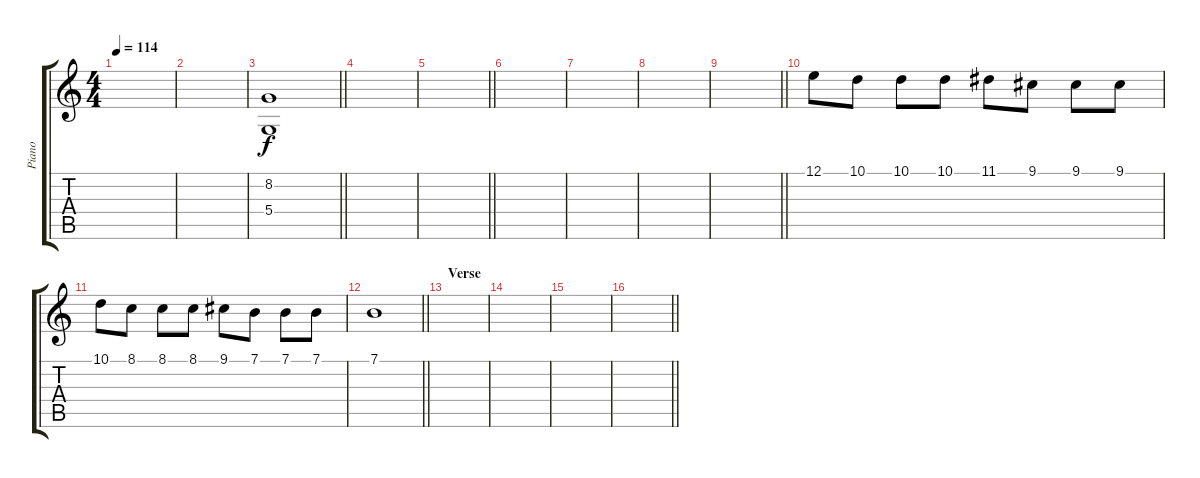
\track ("Piano" "Piano") {instrument brightacousticpiano}
\staff {score tabs}
\tuning (E4 B3 G3 D3 A2 E2) {hide}
\ts (4 4)
\tempo 114
\clef g2
\ks c
|
|
\barLineRight lightlight
(8.2 5.4).1 |
|
\barLineRight lightlight
|
|
|
|
\barLineRight lightlight
|
12.1.8{volume 6} 10.1.8 10.1.8 10.1.8 11.1.8 9.1.8 9.1.8 9.1.8 |
10.1.8 8.1.8 8.1.8 8.1.8 9.1.8 7.1.8 7.1.8 7.1.8 |
\barLineRight lightlight
7.1.1 |
\section ("" "Verse")
|
|
|
\barLineRight lightlight
